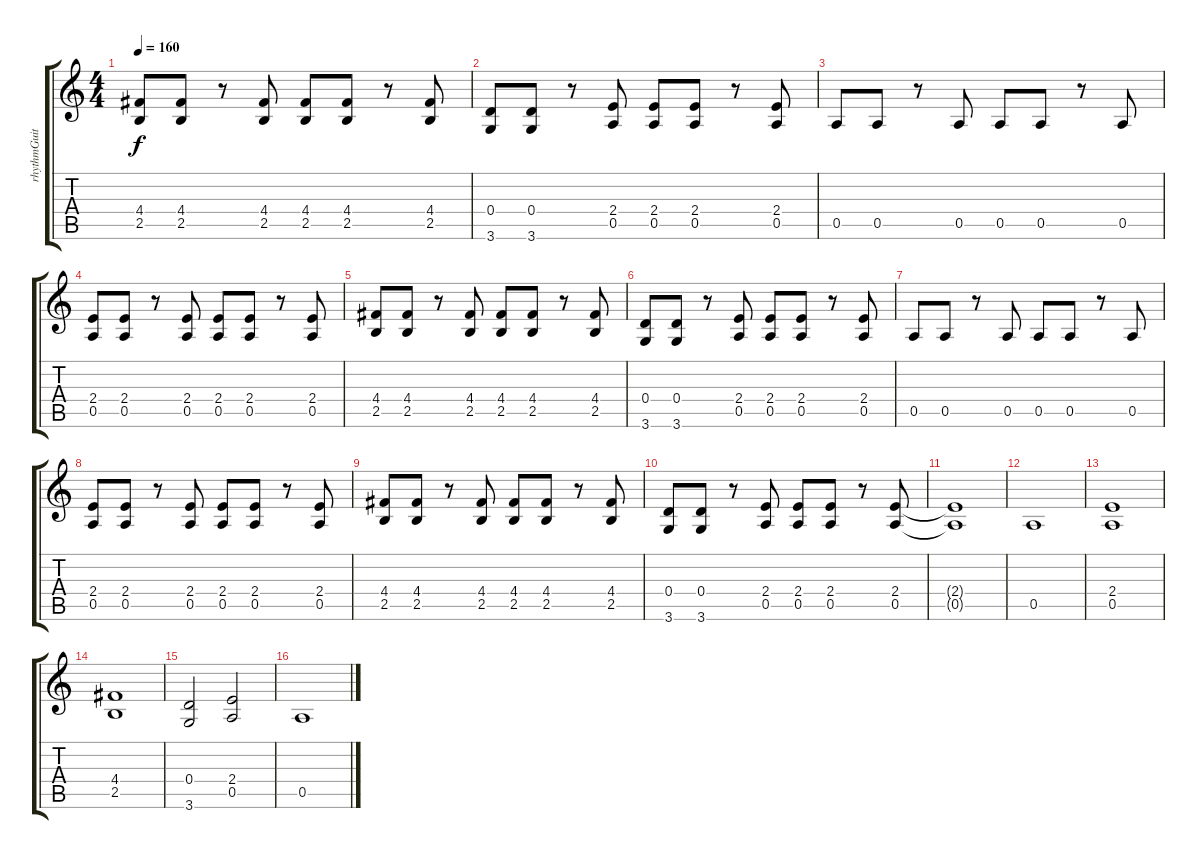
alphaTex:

\track ("rhythmGuitar" "rhythmGuit") {instrument distortionguitar}
\staff {score tabs}
\tuning (E4 B3 G3 D3 A2 E2) {hide}
\ts (4 4)
\tempo 160
\clef g2
\ks c
(4.4 2.5).8{dy f} (4.4 2.5).8 r.8 (4.4 2.5).8 (4.4 2.5).8 (4.4 2.5).8 r.8 (4.4 2.5).8 |
(0.4 3.6).8 (0.4 3.6).8 r.8 (2.4 0.5).8 (2.4 0.5).8 (2.4 0.5).8 r.8 (2.4 0.5).8 |
0.5.8 0.5.8 r.8 0.5.8 0.5.8 0.5.8 r.8 0.5.8 |
(2.4 0.5).8 (2.4 0.5).8 r.8 (2.4 0.5).8 (2.4 0.5).8 (2.4 0.5).8 r.8 (2.4 0.5).8 |
(4.4 2.5).8 (4.4 2.5).8 r.8 (4.4 2.5).8 (4.4 2.5).8 (4.4 2.5).8 r.8 (4.4 2.5).8 |
(0.4 3.6).8 (0.4 3.6).8 r.8 (2.4 0.5).8 (2.4 0.5).8 (2.4 0.5).8 r.8 (2.4 0.5).8 |
0.5.8 0.5.8 r.8 0.5.8 0.5.8 0.5.8 r.8 0.5.8 |
(2.4 0.5).8 (2.4 0.5).8 r.8 (2.4 0.5).8 (2.4 0.5).8 (2.4 0.5).8 r.8 (2.4 0.5).8 |
(4.4 2.5).8 (4.4 2.5).8 r.8 (4.4 2.5).8 (4.4 2.5).8 (4.4 2.5).8 r.8 (4.4 2.5).8 |
(0.4 3.6).8 (0.4 3.6).8 r.8 (2.4 0.5).8 (2.4 0.5).8 (2.4 0.5).8 r.8 (2.4 0.5).8 |
(2.4{t} 0.5{t}).1 |
0.5.1 |
(2.4 0.5).1 |
(4.4 2.5).1 |
(0.4 3.6).2 (2.4 0.5).2 |
0.5.1
